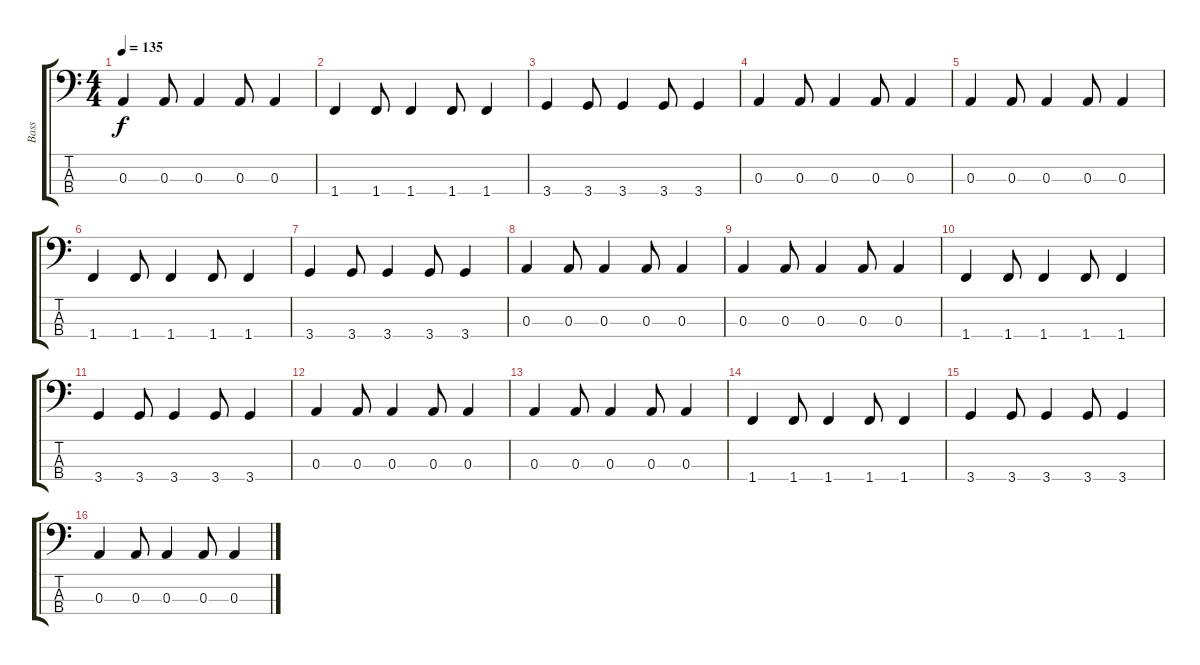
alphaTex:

\track ("Bass" "Bass") {instrument electricbasspick}
\staff {score tabs}
\tuning (G2 D2 A1 E1) {hide}
\ts (4 4)
\tempo 135
\clef f4
\ks c
0.3.4{dy f} 0.3.8 0.3.4 0.3.8 0.3.4 |
1.4.4 1.4.8 1.4.4 1.4.8 1.4.4 |
3.4.4 3.4.8 3.4.4 3.4.8 3.4.4 |
0.3.4 0.3.8 0.3.4 0.3.8 0.3.4 |
0.3.4 0.3.8 0.3.4 0.3.8 0.3.4 |
1.4.4 1.4.8 1.4.4 1.4.8 1.4.4 |
3.4.4 3.4.8 3.4.4 3.4.8 3.4.4 |
0.3.4 0.3.8 0.3.4 0.3.8 0.3.4 |
0.3.4 0.3.8 0.3.4 0.3.8 0.3.4 |
1.4.4 1.4.8 1.4.4 1.4.8 1.4.4 |
3.4.4 3.4.8 3.4.4 3.4.8 3.4.4 |
0.3.4 0.3.8 0.3.4 0.3.8 0.3.4 |
0.3.4 0.3.8 0.3.4 0.3.8 0.3.4 |
1.4.4 1.4.8 1.4.4 1.4.8 1.4.4 |
3.4.4 3.4.8 3.4.4 3.4.8 3.4.4 |
0.3.4 0.3.8 0.3.4 0.3.8{volume 10} 0.3.4
